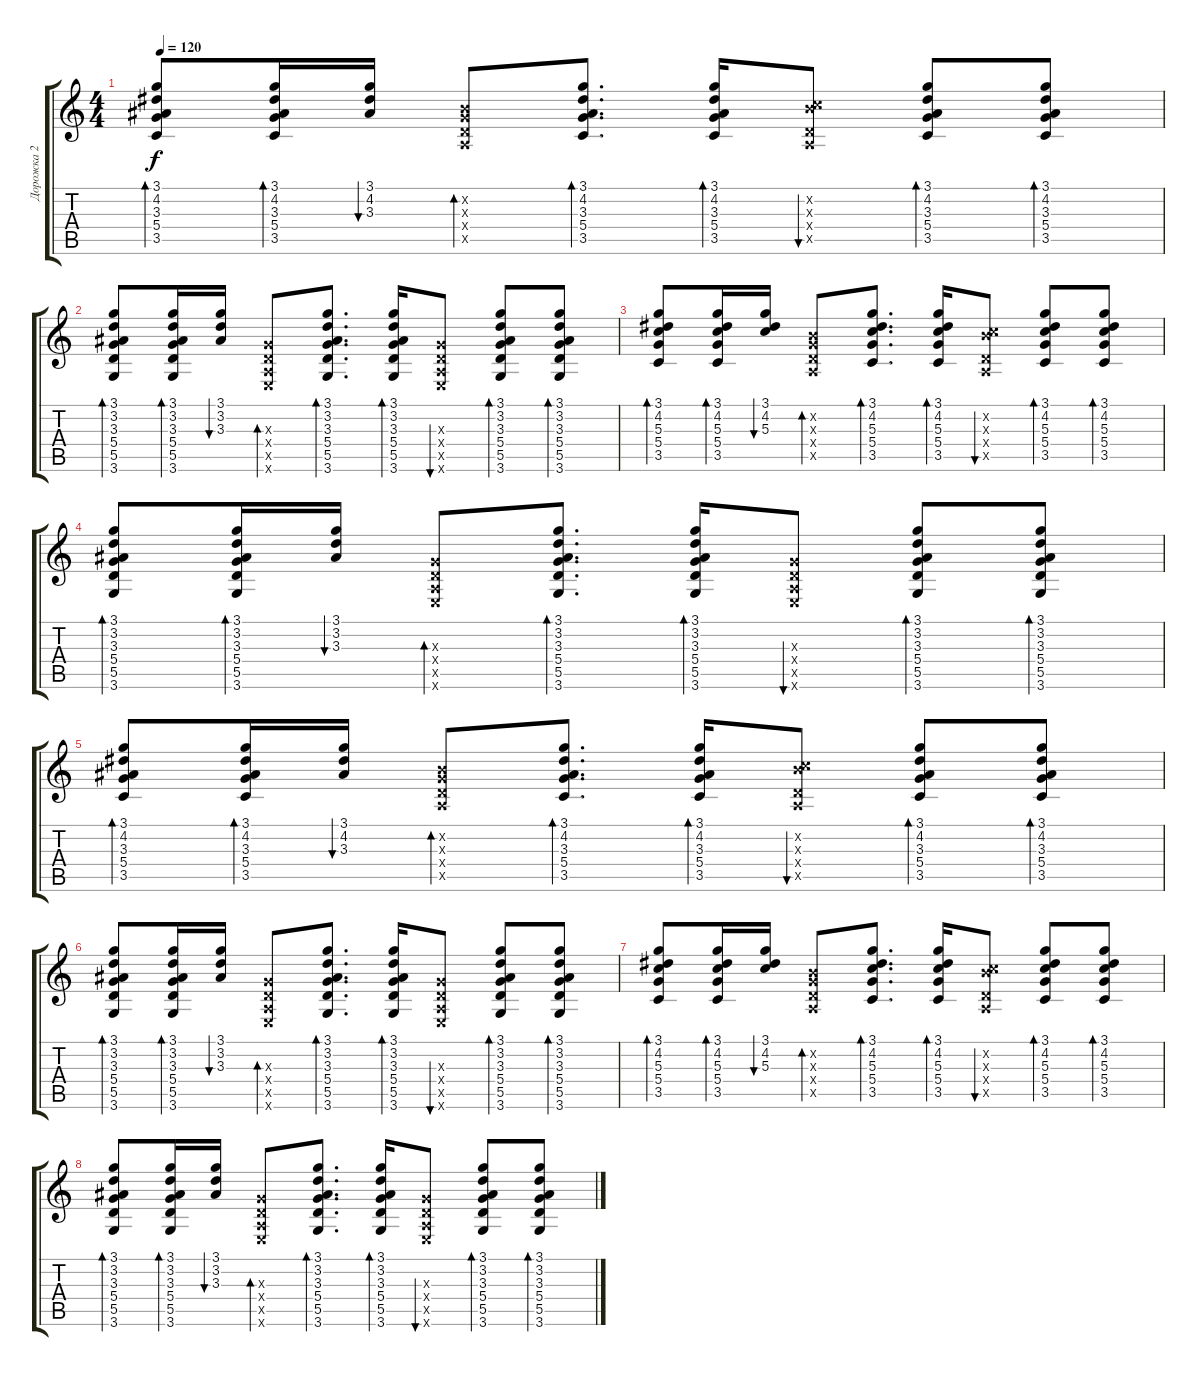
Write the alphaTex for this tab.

\track ("Дорожка 2" "Дорожка 2") {instrument acousticguitarsteel}
\staff {score tabs}
\tuning (E4 B3 G3 D3 A2 E2) {hide}
\ts (4 4)
\tempo 120
\clef g2
\ks c
(3.1 4.2 3.3 5.4 3.5).8{bd 30 dy f} (3.1 4.2 3.3 5.4 3.5).16{bd 30} (3.1 4.2 3.3).16{bu 30} (0.2{x} 0.3{x} 0.4{x} 0.5{x}).8{bd 30} (3.1 4.2 3.3 5.4 3.5).8{d bd 30} (3.1 4.2 3.3 5.4 3.5).16{bd 30} (0.2{x} 5.3{x} 0.4{x} 0.5{x}).8{bu 30} (3.1 4.2 3.3 5.4 3.5).8{bd 30} (3.1 4.2 3.3 5.4 3.5).8{bd 30} |
(3.1 3.2 3.3 5.4 5.5 3.6).8{bd 30} (3.1 3.2 3.3 5.4 5.5 3.6).16{bd 30} (3.1 3.2 3.3).16{bu 30} (0.3{x} 0.4{x} 0.5{x} 0.6{x}).8{bd 30} (3.1 3.2 3.3 5.4 5.5 3.6).8{d bd 30} (3.1 3.2 3.3 5.4 5.5 3.6).16{bd 30} (0.3{x} 0.4{x} 0.5{x} 0.6{x}).8{bu 30} (3.1 3.2 3.3 5.4 5.5 3.6).8{bd 30} (3.1 3.2 3.3 5.4 5.5 3.6).8{bd 30} |
(3.1 4.2 5.3 5.4 3.5).8{bd 30} (3.1 4.2 5.3 5.4 3.5).16{bd 30} (3.1 4.2 5.3).16{bu 30} (0.2{x} 0.3{x} 0.4{x} 0.5{x}).8{bd 30} (3.1 4.2 5.3 5.4 3.5).8{d bd 30} (3.1 4.2 5.3 5.4 3.5).16{bd 30} (0.2{x} 5.3{x} 0.4{x} 0.5{x}).8{bu 30} (3.1 4.2 5.3 5.4 3.5).8{bd 30} (3.1 4.2 5.3 5.4 3.5).8{bd 30} |
(3.1 3.2 3.3 5.4 5.5 3.6).8{bd 30} (3.1 3.2 3.3 5.4 5.5 3.6).16{bd 30} (3.1 3.2 3.3).16{bu 30} (0.3{x} 0.4{x} 0.5{x} 0.6{x}).8{bd 30} (3.1 3.2 3.3 5.4 5.5 3.6).8{d bd 30} (3.1 3.2 3.3 5.4 5.5 3.6).16{bd 30} (0.3{x} 0.4{x} 0.5{x} 0.6{x}).8{bu 30} (3.1 3.2 3.3 5.4 5.5 3.6).8{bd 30} (3.1 3.2 3.3 5.4 5.5 3.6).8{bd 30} |
(3.1 4.2 3.3 5.4 3.5).8{bd 30} (3.1 4.2 3.3 5.4 3.5).16{bd 30} (3.1 4.2 3.3).16{bu 30} (0.2{x} 0.3{x} 0.4{x} 0.5{x}).8{bd 30} (3.1 4.2 3.3 5.4 3.5).8{d bd 30} (3.1 4.2 3.3 5.4 3.5).16{bd 30} (0.2{x} 5.3{x} 0.4{x} 0.5{x}).8{bu 30} (3.1 4.2 3.3 5.4 3.5).8{bd 30} (3.1 4.2 3.3 5.4 3.5).8{bd 30} |
(3.1 3.2 3.3 5.4 5.5 3.6).8{bd 30} (3.1 3.2 3.3 5.4 5.5 3.6).16{bd 30} (3.1 3.2 3.3).16{bu 30} (0.3{x} 0.4{x} 0.5{x} 0.6{x}).8{bd 30} (3.1 3.2 3.3 5.4 5.5 3.6).8{d bd 30} (3.1 3.2 3.3 5.4 5.5 3.6).16{bd 30} (0.3{x} 0.4{x} 0.5{x} 0.6{x}).8{bu 30} (3.1 3.2 3.3 5.4 5.5 3.6).8{bd 30} (3.1 3.2 3.3 5.4 5.5 3.6).8{bd 30} |
(3.1 4.2 5.3 5.4 3.5).8{bd 30} (3.1 4.2 5.3 5.4 3.5).16{bd 30} (3.1 4.2 5.3).16{bu 30} (0.2{x} 0.3{x} 0.4{x} 0.5{x}).8{bd 30} (3.1 4.2 5.3 5.4 3.5).8{d bd 30} (3.1 4.2 5.3 5.4 3.5).16{bd 30} (0.2{x} 5.3{x} 0.4{x} 0.5{x}).8{bu 30} (3.1 4.2 5.3 5.4 3.5).8{bd 30} (3.1 4.2 5.3 5.4 3.5).8{bd 30} |
(3.1 3.2 3.3 5.4 5.5 3.6).8{bd 30} (3.1 3.2 3.3 5.4 5.5 3.6).16{bd 30} (3.1 3.2 3.3).16{bu 30} (0.3{x} 0.4{x} 0.5{x} 0.6{x}).8{bd 30} (3.1 3.2 3.3 5.4 5.5 3.6).8{d bd 30} (3.1 3.2 3.3 5.4 5.5 3.6).16{bd 30} (0.3{x} 0.4{x} 0.5{x} 0.6{x}).8{bu 30} (3.1 3.2 3.3 5.4 5.5 3.6).8{bd 30} (3.1 3.2 3.3 5.4 5.5 3.6).8{bd 30}
